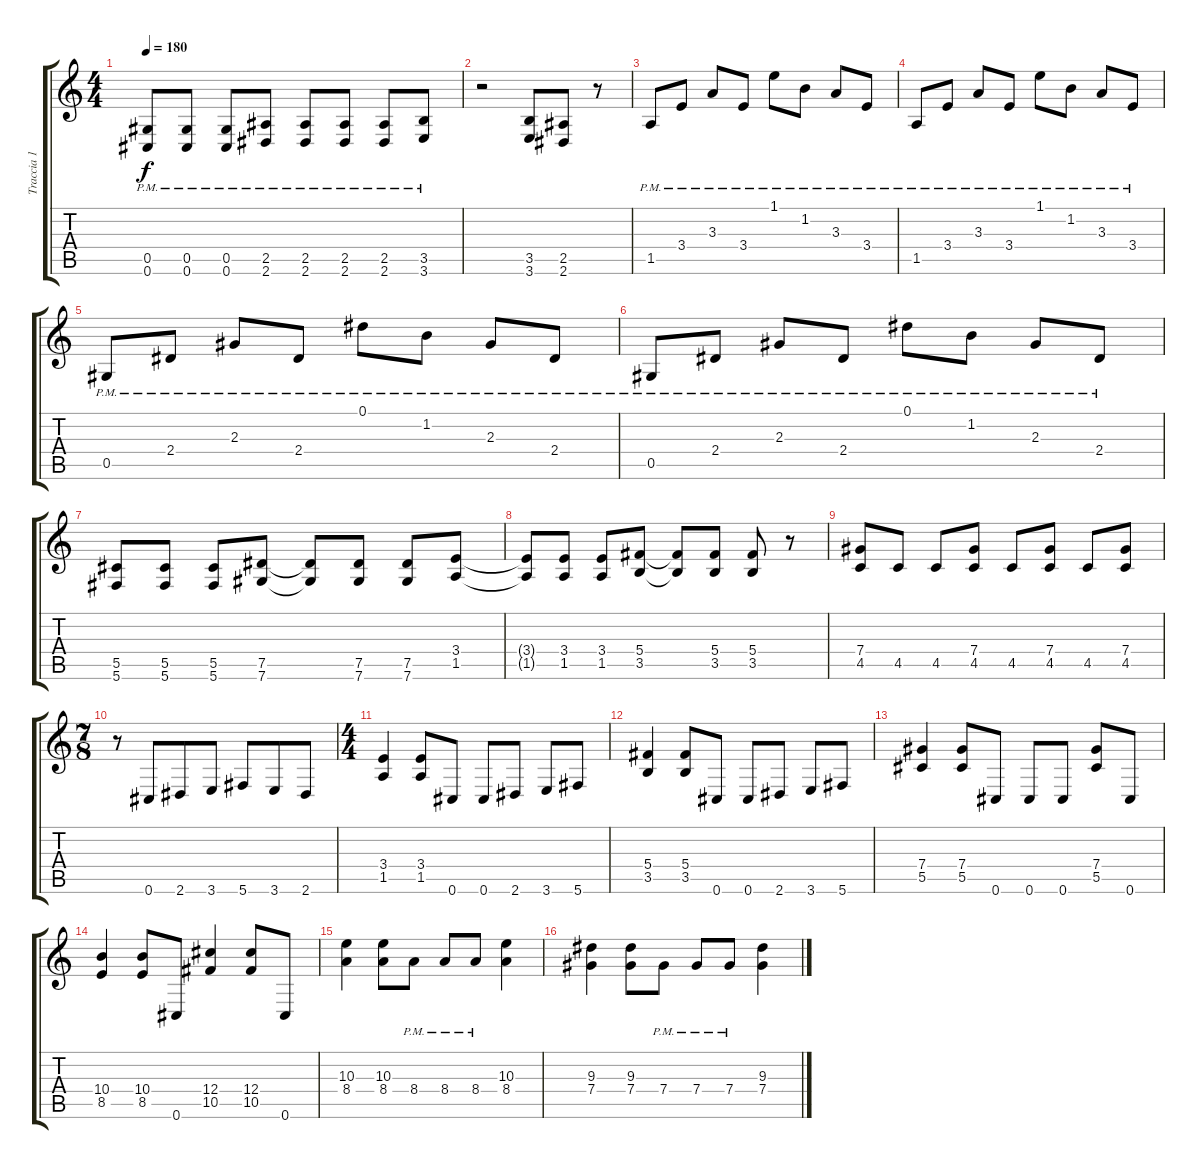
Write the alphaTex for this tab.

\track ("Traccia 1" "Traccia 1") {instrument distortionguitar}
\staff {score tabs}
\tuning (Eb4 Bb3 Gb3 Db3 Ab2 Db2) {hide}
\ts (4 4)
\tempo 180
\clef g2
\ks c
(0.5{pm} 0.6{pm}).8{dy f} (0.5{pm} 0.6{pm}).8 (0.5{pm} 0.6{pm}).8 (2.5{pm} 2.6{pm}).8 (2.5{pm} 2.6{pm}).8 (2.5{pm} 2.6{pm}).8 (2.5{pm} 2.6{pm}).8 (3.5{pm} 3.6{pm}).8 |
r.2 (3.5 3.6).8 (2.5 2.6).8 r.8 |
1.5{pm}.8 3.4{pm}.8 3.3{pm}.8 3.4{pm}.8 1.1{pm}.8 1.2{pm}.8 3.3{pm}.8 3.4{pm}.8 |
1.5{pm}.8 3.4{pm}.8 3.3{pm}.8 3.4{pm}.8 1.1{pm}.8 1.2{pm}.8 3.3{pm}.8 3.4{pm}.8 |
0.5{pm}.8 2.4{pm}.8 2.3{pm}.8 2.4{pm}.8 0.1{pm}.8 1.2{pm}.8 2.3{pm}.8 2.4{pm}.8 |
0.5{pm}.8 2.4{pm}.8 2.3{pm}.8 2.4{pm}.8 0.1{pm}.8 1.2{pm}.8 2.3{pm}.8 2.4{pm}.8 |
(5.5 5.6).8 (5.5 5.6).8 (5.5 5.6).8 (7.5 7.6).8 (7.5{t} 7.6{t}).8 (7.5 7.6).8 (7.5 7.6).8 (3.4 1.5).8 |
(3.4{t} 1.5{t}).8 (3.4 1.5).8 (3.4 1.5).8 (5.4 3.5).8 (5.4{t} 3.5{t}).8 (5.4 3.5).8 (5.4 3.5).8 r.8 |
(7.4 4.5).8 4.5.8 4.5.8 (7.4 4.5).8 4.5.8 (7.4 4.5).8 4.5.8 (7.4 4.5).8 |
\ts (7 8)
r.8 0.6.8 2.6.8 3.6.8 5.6.8 3.6.8 2.6.8 |
\ts (4 4)
(3.4 1.5).4 (3.4 1.5).8 0.6.8 0.6.8 2.6.8 3.6.8 5.6.8 |
(5.4 3.5).4 (5.4 3.5).8 0.6.8 0.6.8 2.6.8 3.6.8 5.6.8 |
(7.4 5.5).4 (7.4 5.5).8 0.6.8 0.6.8 0.6.8 (7.4 5.5).8 0.6.8 |
(10.4 8.5).4 (10.4 8.5).8 0.6.8 (12.4 10.5).4 (12.4 10.5).8 0.6.8 |
(10.3 8.4).4 (10.3 8.4).8 8.4{pm}.8 8.4{pm}.8 8.4{pm}.8 (10.3 8.4).4 |
(9.3 7.4).4 (9.3 7.4).8 7.4{pm}.8 7.4{pm}.8 7.4{pm}.8 (9.3 7.4).4
